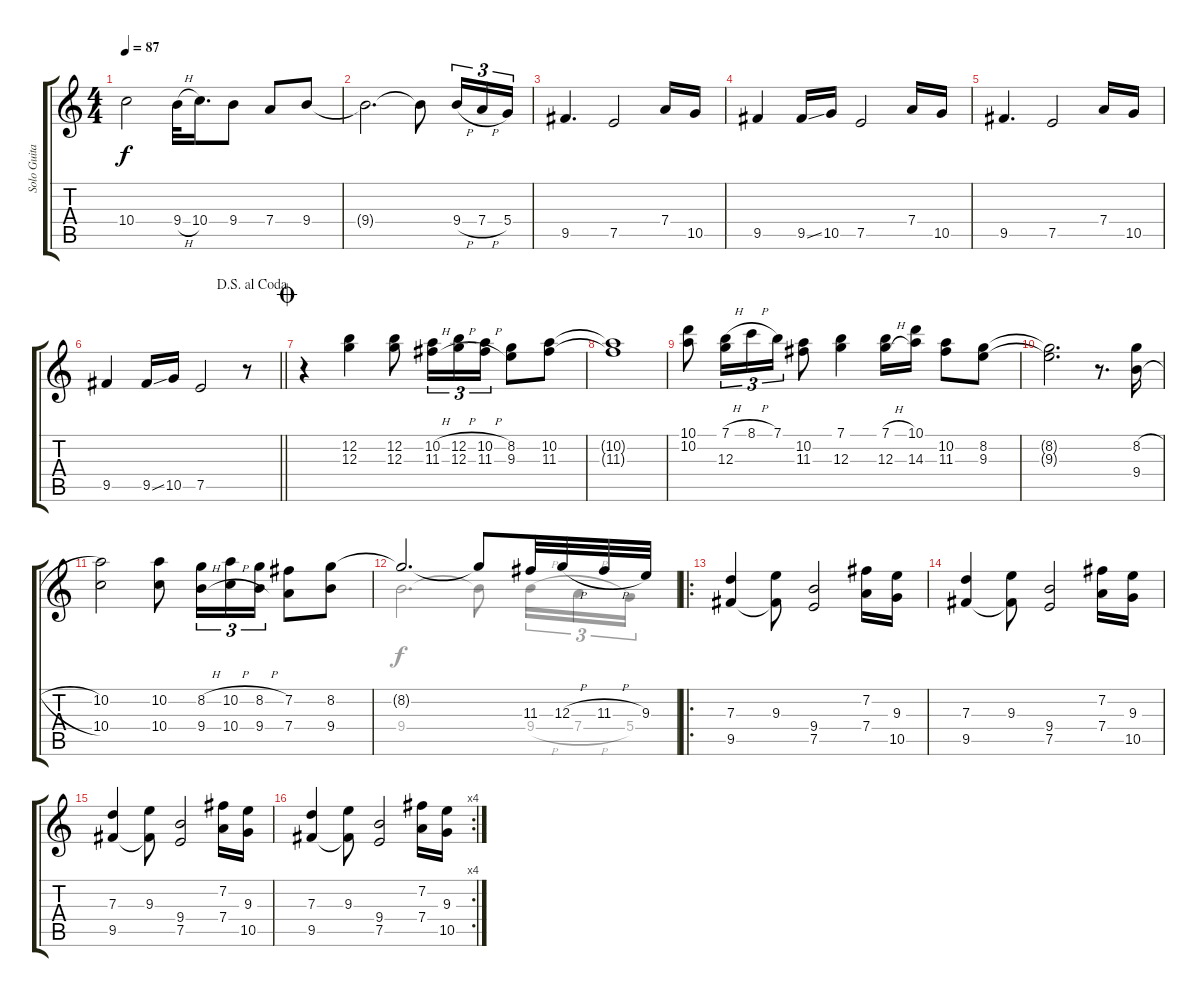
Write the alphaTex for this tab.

\track ("Solo Guitar" "Solo Guita") {instrument overdrivenguitar}
\staff {score tabs}
\tuning (E4 B3 G3 D3 A2 E2) {hide}
\voice
\ts (4 4)
\tempo 87
\clef g2
\ks c
10.4.2{dy f} 9.4{h}.32 10.4.16{d} 9.4.8 7.4.8 9.4.8 |
9.4{t}.2{d} 9.4{t}.8 9.4{h}.16{tu (3 2)} 7.4{h}.16{tu (3 2)} 5.4.16{tu (3 2)} |
9.5.4{d} 7.5.2 7.4.16 10.5.16 |
9.5.4 9.5{ss}.16 10.5.16 7.5.2 7.4.16 10.5.16 |
9.5.4{d} 7.5.2 7.4.16 10.5.16 |
\jump dalsegnoalcoda
\barLineRight lightlight
9.5.4 9.5{ss}.16 10.5.16 7.5.2 r.8 |
\jump coda
r.4 (12.2 12.3).4 (12.2 12.3).8 (10.2{h} 11.3{h}).16{tu (3 2)} (12.2{h} 12.3{h}).16{tu (3 2)} (10.2{h} 11.3{h}).16{tu (3 2)} (8.2 9.3).8 (10.2 11.3).8 |
(10.2{t} 11.3{t}).1 |
(10.1 10.2).8 (7.1{h} 12.3).16{tu (3 2)} 8.1{h}.16{tu (3 2)} 7.1.16{tu (3 2)} (10.2 11.3).8 (7.1 12.3).4 (7.1{h} 12.3{h}).16 (10.1 14.3).16 (10.2 11.3).8 (8.2 9.3).8 |
(8.2{t} 9.3{t}).2{d} r.8{d} (8.2{h} 9.4{h}).16 |
(10.2 10.4).2 (10.2 10.4).8 (8.2{h} 9.4{h}).16{tu (3 2)} (10.2{h} 10.4{h}).16{tu (3 2)} (8.2{h} 9.4{h}).16{tu (3 2)} (7.2 7.4).8 (8.2 9.4).8 |
8.2{t}.2{d} 8.2{t}.8 11.3.32 12.3{h}.32 11.3{h}.32 9.3.32 |
\ro
(7.3 9.5).4 (9.3 9.5{t}).8 (9.4 7.5).2 (7.2 7.4).16 (9.3 10.5).16 |
(7.3 9.5).4 (9.3 9.5{t}).8 (9.4 7.5).2 (7.2 7.4).16 (9.3 10.5).16 |
(7.3 9.5).4 (9.3 9.5{t}).8 (9.4 7.5).2 (7.2 7.4).16 (9.3 10.5).16 |
\rc 4
(7.3 9.5).4 (9.3 9.5{t}).8 (9.4 7.5).2 (7.2 7.4).16 (9.3 10.5).16
\voice
\clef g2
\ottava regular
\simile none
\ks c
|
|
|
|
|
\barLineRight lightlight
|
|
|
|
|
|
9.4.2{d} 9.4{t}.8 9.4{h}.16{tu (3 2)} 7.4{h}.16{tu (3 2)} 5.4.16{tu (3 2)} |
|
|
|
